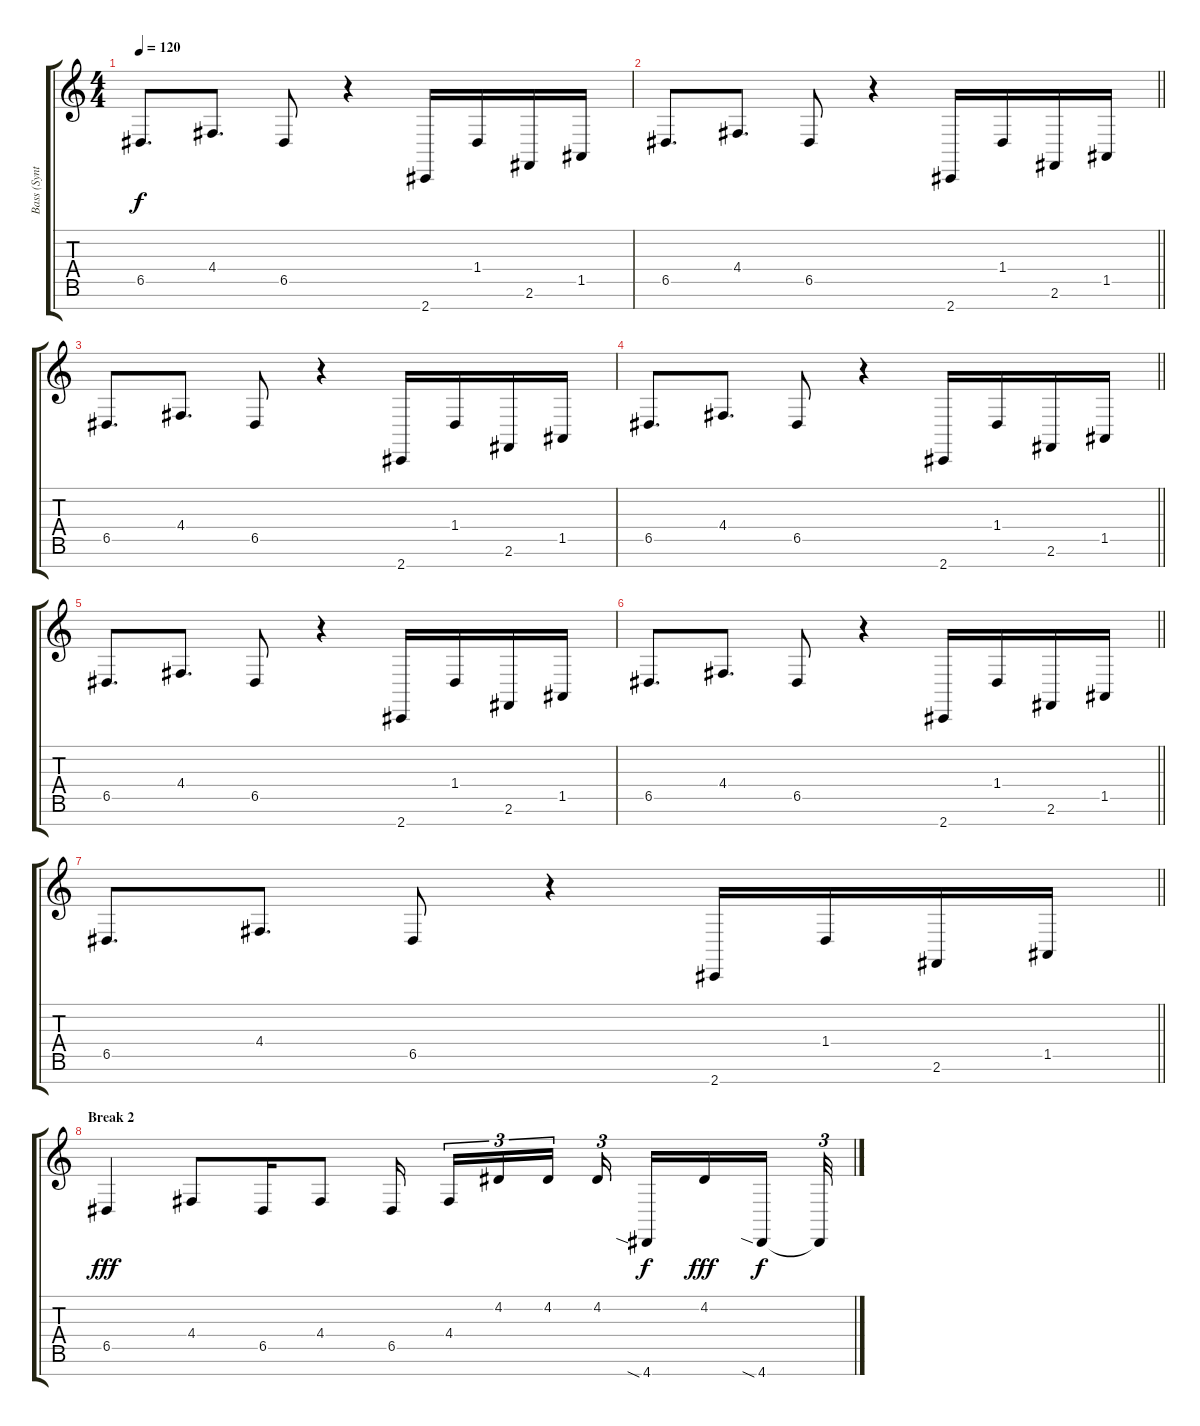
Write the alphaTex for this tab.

\track ("Bass (Synth)" "Bass (Synt") {instrument lead8bassandlead}
\staff {score tabs}
\tuning (E4 B3 G3 D3 A2 E2 B1) {hide}
\ts (4 4)
\tempo 120
\clef g2
\ks c
6.5.8{d dy f} 4.4.8{d} 6.5.8 r.4 2.7.16 1.4.16 2.6.16 1.5.16 |
\barLineRight lightlight
6.5.8{d} 4.4.8{d} 6.5.8 r.4 2.7.16 1.4.16 2.6.16 1.5.16 |
6.5.8{d} 4.4.8{d} 6.5.8 r.4 2.7.16 1.4.16 2.6.16 1.5.16 |
\barLineRight lightlight
6.5.8{d} 4.4.8{d} 6.5.8 r.4 2.7.16 1.4.16 2.6.16 1.5.16 |
6.5.8{d} 4.4.8{d} 6.5.8 r.4 2.7.16 1.4.16 2.6.16 1.5.16 |
\barLineRight lightlight
6.5.8{d} 4.4.8{d} 6.5.8 r.4 2.7.16 1.4.16 2.6.16 1.5.16 |
\barLineRight lightlight
6.5.8{d} 4.4.8{d} 6.5.8 r.4 2.7.16 1.4.16 2.6.16 1.5.16 |
\section ("" "Break 2")
6.5.4{dy fff volume 15} 4.4.8 6.5.16 4.4.8 6.5.16{beam splitsecondary} 4.4.16{tu (3 2)} 4.2.16{tu (3 2)} 4.2.16{tu (3 2)} 4.2.16{tu (3 2) beam splitsecondary} 4.7{sia}.16{dy f} 4.2.16{dy fff} 4.7{sia}.16{dy f beam splitsecondary} 4.7{t}.32{tu (3 2)}
